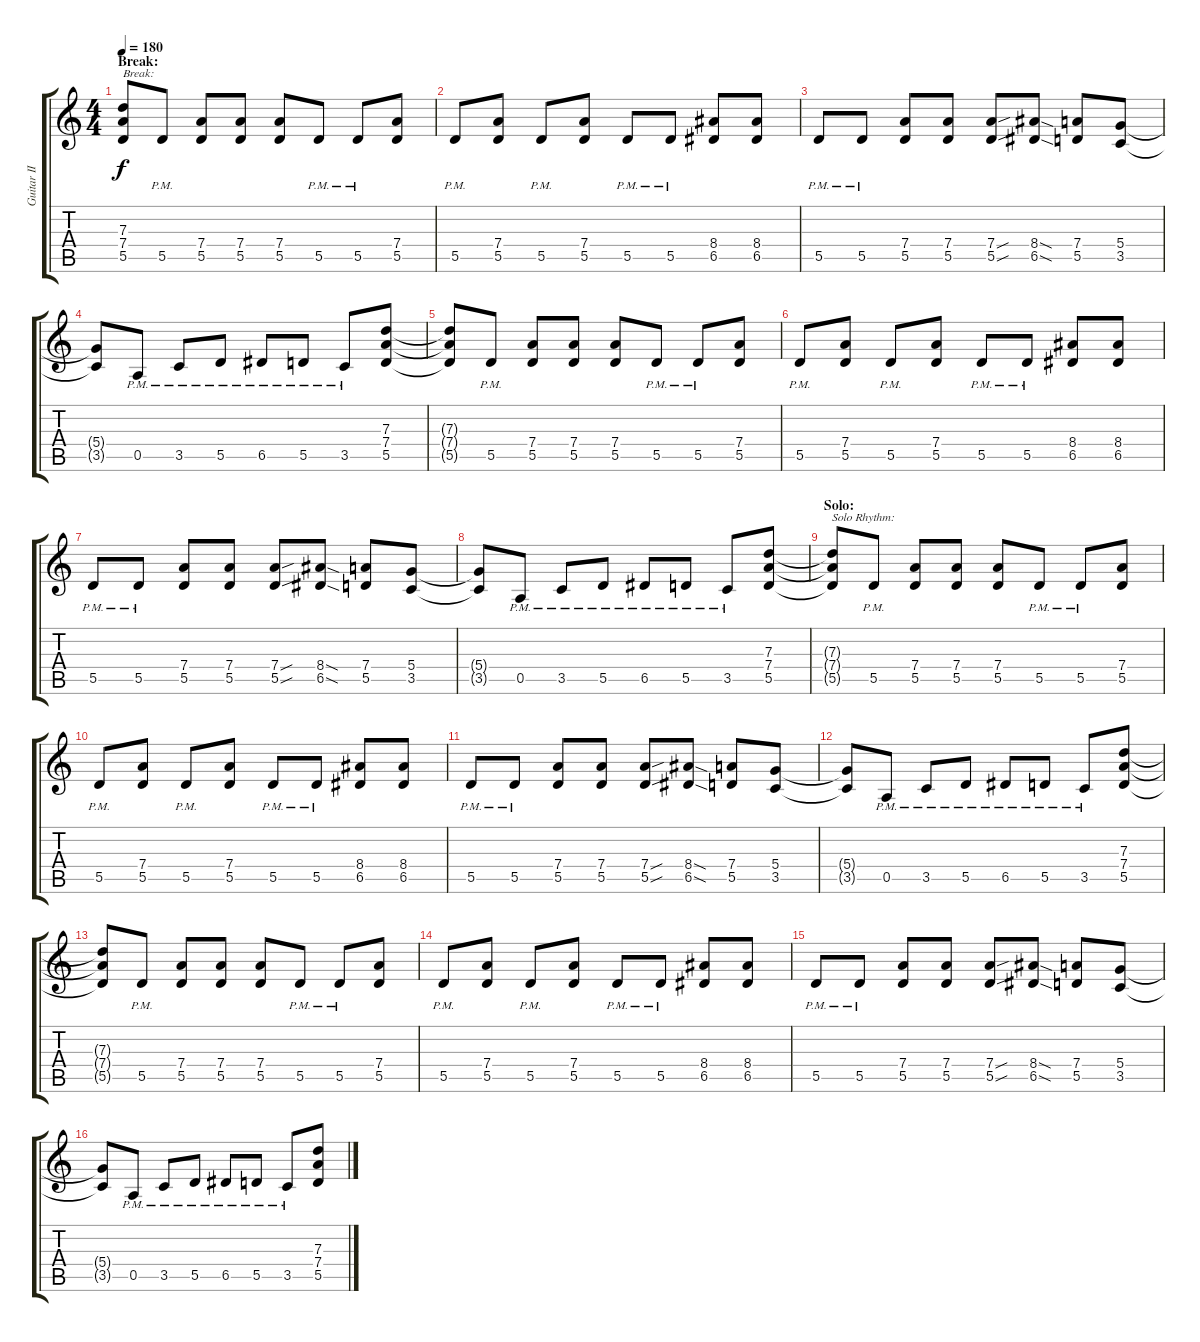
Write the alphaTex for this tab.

\track ("Guitar II" "Guitar II") {instrument distortionguitar}
\staff {score tabs}
\tuning (E4 B3 G3 D3 A2 E2) {hide}
\ts (4 4)
\section ("" "Break:")
\tempo 180
\clef g2
\ks c
(7.3 7.4 5.5).8{txt "Break:" dy f} 5.5{pm}.8 (7.4 5.5).8 (7.4 5.5).8 (7.4 5.5).8 5.5{pm}.8 5.5{pm}.8 (7.4 5.5).8 |
5.5{pm}.8 (7.4 5.5).8 5.5{pm}.8 (7.4 5.5).8 5.5{pm}.8 5.5{pm}.8 (8.4 6.5).8 (8.4 6.5).8 |
5.5{pm}.8 5.5{pm}.8 (7.4 5.5).8 (7.4 5.5).8 (7.4{sou} 5.5{sou}).8 (8.4{sod} 6.5{sod}).8 (7.4 5.5).8 (5.4 3.5).8 |
(5.4{t} 3.5{t}).8 0.5{pm}.8 3.5{pm}.8 5.5{pm}.8 6.5{pm}.8 5.5{pm}.8 3.5{pm}.8 (7.3 7.4 5.5).8 |
(7.3{t} 7.4{t} 5.5{t}).8 5.5{pm}.8 (7.4 5.5).8 (7.4 5.5).8 (7.4 5.5).8 5.5{pm}.8 5.5{pm}.8 (7.4 5.5).8 |
5.5{pm}.8 (7.4 5.5).8 5.5{pm}.8 (7.4 5.5).8 5.5{pm}.8 5.5{pm}.8 (8.4 6.5).8 (8.4 6.5).8 |
5.5{pm}.8 5.5{pm}.8 (7.4 5.5).8 (7.4 5.5).8 (7.4{sou} 5.5{sou}).8 (8.4{sod} 6.5{sod}).8 (7.4 5.5).8 (5.4 3.5).8 |
(5.4{t} 3.5{t}).8 0.5{pm}.8 3.5{pm}.8 5.5{pm}.8 6.5{pm}.8 5.5{pm}.8 3.5{pm}.8 (7.3 7.4 5.5).8 |
\section ("" "Solo:")
(7.3{t} 7.4{t} 5.5{t}).8{txt "Solo Rhythm:"} 5.5{pm}.8 (7.4 5.5).8 (7.4 5.5).8 (7.4 5.5).8 5.5{pm}.8 5.5{pm}.8 (7.4 5.5).8 |
5.5{pm}.8 (7.4 5.5).8 5.5{pm}.8 (7.4 5.5).8 5.5{pm}.8 5.5{pm}.8 (8.4 6.5).8 (8.4 6.5).8 |
5.5{pm}.8 5.5{pm}.8 (7.4 5.5).8 (7.4 5.5).8 (7.4{sou} 5.5{sou}).8 (8.4{sod} 6.5{sod}).8 (7.4 5.5).8 (5.4 3.5).8 |
(5.4{t} 3.5{t}).8 0.5{pm}.8 3.5{pm}.8 5.5{pm}.8 6.5{pm}.8 5.5{pm}.8 3.5{pm}.8 (7.3 7.4 5.5).8 |
(7.3{t} 7.4{t} 5.5{t}).8 5.5{pm}.8 (7.4 5.5).8 (7.4 5.5).8 (7.4 5.5).8 5.5{pm}.8 5.5{pm}.8 (7.4 5.5).8 |
5.5{pm}.8 (7.4 5.5).8 5.5{pm}.8 (7.4 5.5).8 5.5{pm}.8 5.5{pm}.8 (8.4 6.5).8 (8.4 6.5).8 |
5.5{pm}.8 5.5{pm}.8 (7.4 5.5).8 (7.4 5.5).8 (7.4{sou} 5.5{sou}).8 (8.4{sod} 6.5{sod}).8 (7.4 5.5).8 (5.4 3.5).8 |
(5.4{t} 3.5{t}).8 0.5{pm}.8 3.5{pm}.8 5.5{pm}.8 6.5{pm}.8 5.5{pm}.8 3.5{pm}.8 (7.3 7.4 5.5).8
